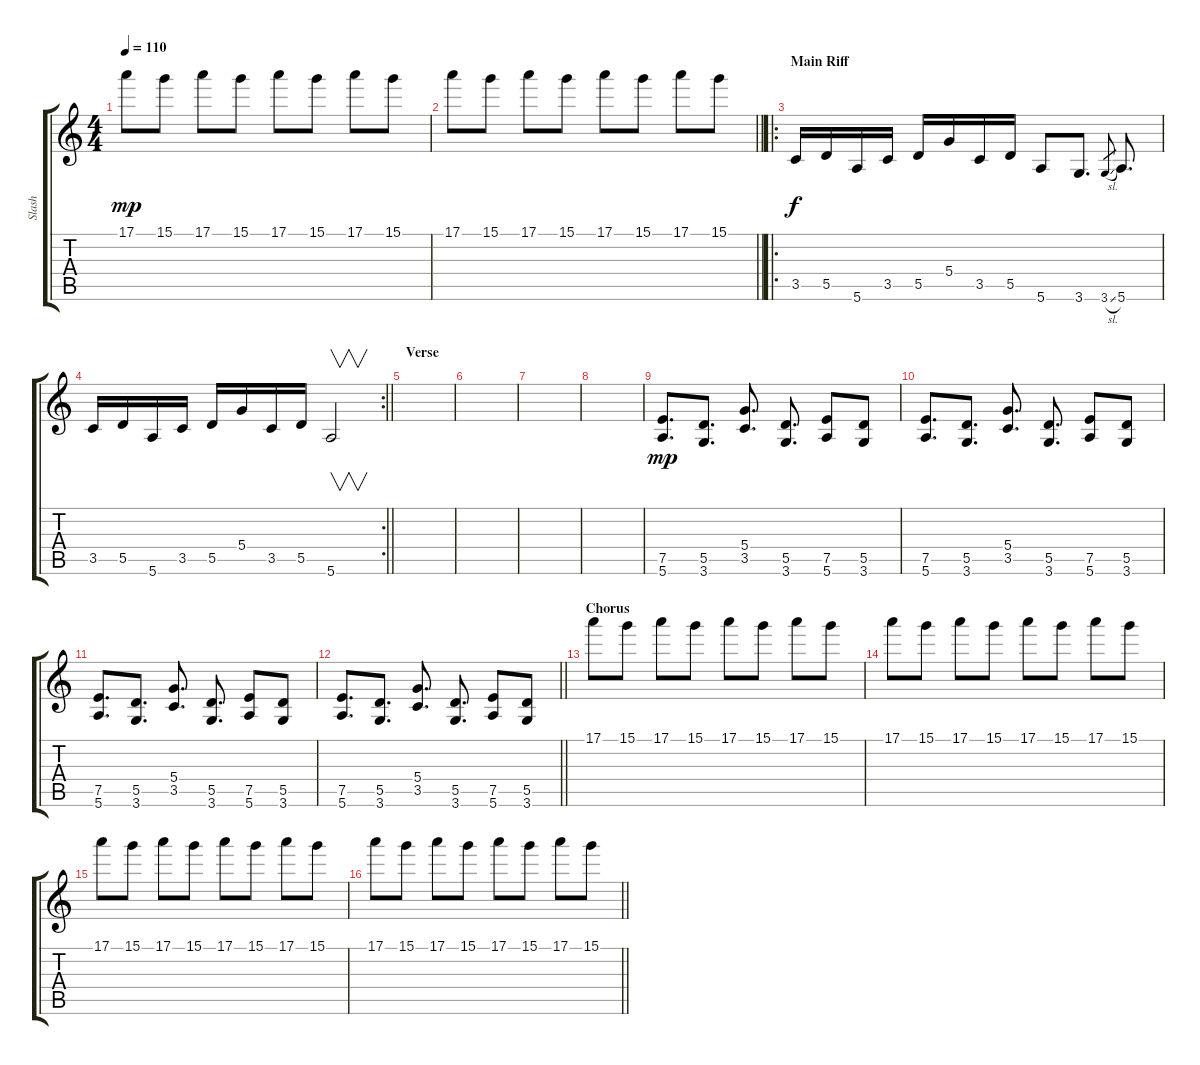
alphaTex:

\track ("Slash" "Slash") {instrument distortionguitar}
\staff {score tabs}
\tuning (E4 B3 G3 D3 A2 E2) {hide}
\ts (4 4)
\tempo 110
\clef g2
\ks c
17.1.8{dy mp} 15.1.8 17.1.8 15.1.8 17.1.8 15.1.8 17.1.8 15.1.8 |
\barLineRight lightlight
17.1.8 15.1.8 17.1.8 15.1.8 17.1.8 15.1.8 17.1.8 15.1.8 |
\ro
\section ("" "Main Riff")
3.5.16{dy f} 5.5.16 5.6.16 3.5.16 5.5.16 5.4.16 3.5.16 5.5.16 5.6.8 3.6.8{d} 3.6{sl}.8{gr} 5.6.8{d} |
\rc 2
\barLineRight lightlight
3.5.16 5.5.16 5.6.16 3.5.16 5.5.16 5.4.16 3.5.16 5.5.16 5.6.2{v} |
\section ("" "Verse")
|
|
|
|
(7.5 5.6).8{d dy mp} (5.5 3.6).8{d} (5.4 3.5).8{d} (5.5 3.6).8{d} (7.5 5.6).8 (5.5 3.6).8 |
(7.5 5.6).8{d} (5.5 3.6).8{d} (5.4 3.5).8{d} (5.5 3.6).8{d} (7.5 5.6).8 (5.5 3.6).8 |
(7.5 5.6).8{d} (5.5 3.6).8{d} (5.4 3.5).8{d} (5.5 3.6).8{d} (7.5 5.6).8 (5.5 3.6).8 |
\barLineRight lightlight
(7.5 5.6).8{d} (5.5 3.6).8{d} (5.4 3.5).8{d} (5.5 3.6).8{d} (7.5 5.6).8 (5.5 3.6).8 |
\section ("" "Chorus")
17.1.8 15.1.8 17.1.8 15.1.8 17.1.8 15.1.8 17.1.8 15.1.8 |
17.1.8 15.1.8 17.1.8 15.1.8 17.1.8 15.1.8 17.1.8 15.1.8 |
17.1.8 15.1.8 17.1.8 15.1.8 17.1.8 15.1.8 17.1.8 15.1.8 |
\barLineRight lightlight
17.1.8 15.1.8 17.1.8 15.1.8 17.1.8 15.1.8 17.1.8 15.1.8
